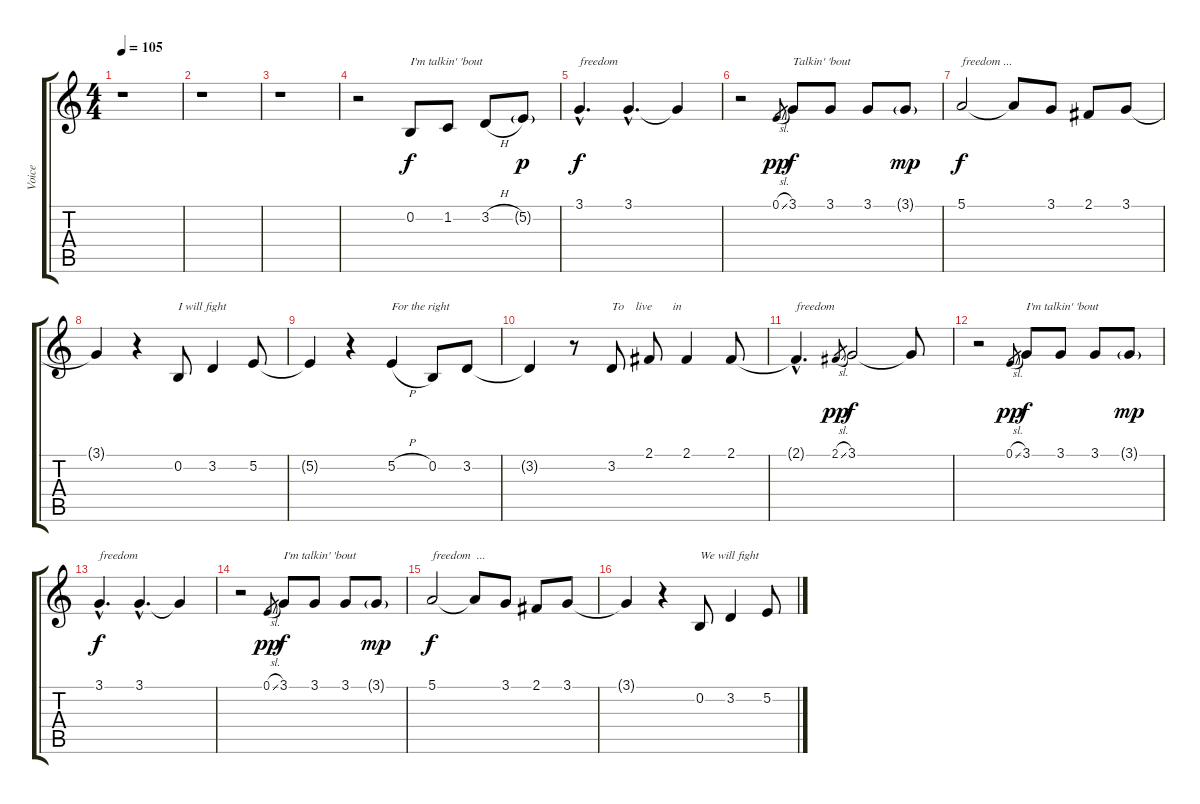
\track ("Voice" "Voice") {instrument clarinet}
\staff {score tabs}
\tuning (E4 B3 G3 D3 A2 E2) {hide}
\ts (4 4)
\tempo 105
\clef g2
\ks c
r.1{dy f} |
r.1 |
r.1 |
r.2 0.2.8{txt "I'm talkin' 'bout"} 1.2.8 3.2{h}.8 5.2{g}.8{dy p} |
3.1{hac}.4{d txt "freedom" dy f} 3.1{hac}.4{d} 3.1{t}.4 |
r.2 0.1{sl}.8{gr dy pp} 3.1.8{txt "Talkin' 'bout" dy f} 3.1.8 3.1.8 3.1{g}.8{dy mp} |
5.1.2{txt "freedom ..." dy f} 5.1{t}.8 3.1.8 2.1.8 3.1.8 |
3.1{t}.4 r.4 0.2.8{txt "I will fight"} 3.2.4 5.2.8 |
5.2{t}.4 r.4 5.2{h}.4{txt "For the right"} 0.2.8 3.2.8 |
3.2{t}.4 r.8 3.2.8{txt "To    live       in "} 2.1.8 2.1.4 2.1.8 |
2.1{hac t}.4{d txt "freedom"} 2.1{sl}.8{gr dy pp} 3.1.2{dy f} 3.1{t}.8 |
r.2 0.1{sl}.8{gr dy pp} 3.1.8{txt "I'm talkin' 'bout" dy f} 3.1.8 3.1.8 3.1{g}.8{dy mp} |
3.1{hac}.4{d txt "freedom" dy f} 3.1{hac}.4{d} 3.1{t}.4 |
r.2 0.1{sl}.8{gr dy pp} 3.1.8{txt "I'm talkin' 'bout" dy f} 3.1.8 3.1.8 3.1{g}.8{dy mp} |
5.1.2{txt "freedom  ..." dy f} 5.1{t}.8 3.1.8 2.1.8 3.1.8 |
3.1{t}.4 r.4 0.2.8{txt "We will fight"} 3.2.4 5.2.8
